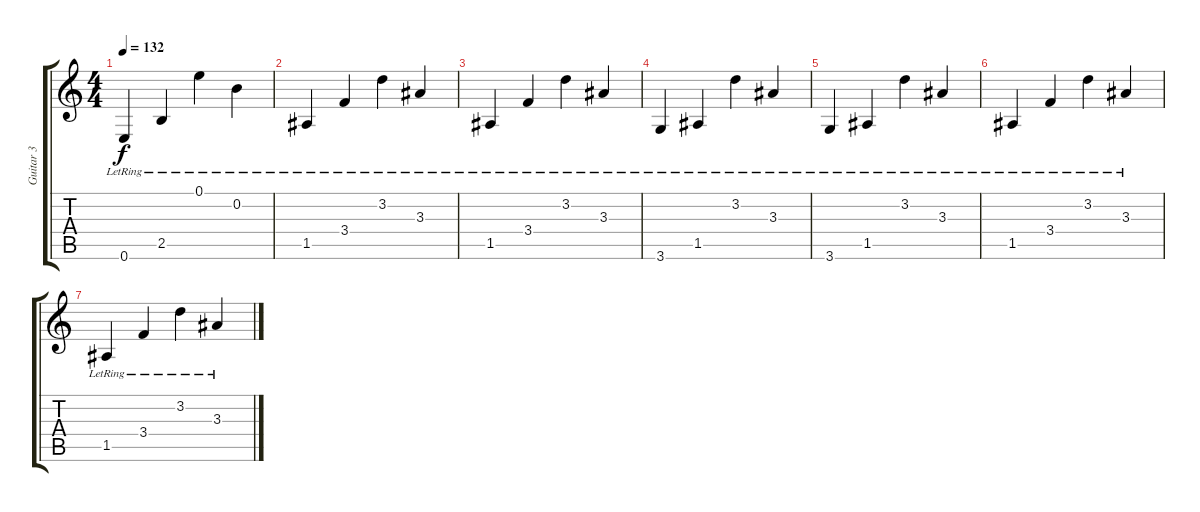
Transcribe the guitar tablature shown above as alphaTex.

\track ("Guitar 3" "Guitar 3") {instrument overdrivenguitar}
\staff {score tabs}
\tuning (E4 B3 G3 D3 A2 E2) {hide}
\ts (4 4)
\tempo 132
\clef g2
\ks c
0.6{lr}.4{dy f} 2.5{lr}.4 0.1{lr}.4 0.2{lr}.4 |
1.5{lr}.4 3.4{lr}.4 3.2{lr}.4 3.3{lr}.4 |
1.5{lr}.4 3.4{lr}.4 3.2{lr}.4 3.3{lr}.4 |
3.6{lr}.4 1.5{lr}.4 3.2{lr}.4 3.3{lr}.4 |
3.6{lr}.4 1.5{lr}.4 3.2{lr}.4 3.3{lr}.4 |
1.5{lr}.4 3.4{lr}.4 3.2{lr}.4 3.3{lr}.4 |
1.5{lr}.4 3.4{lr}.4 3.2{lr}.4 3.3{lr}.4
